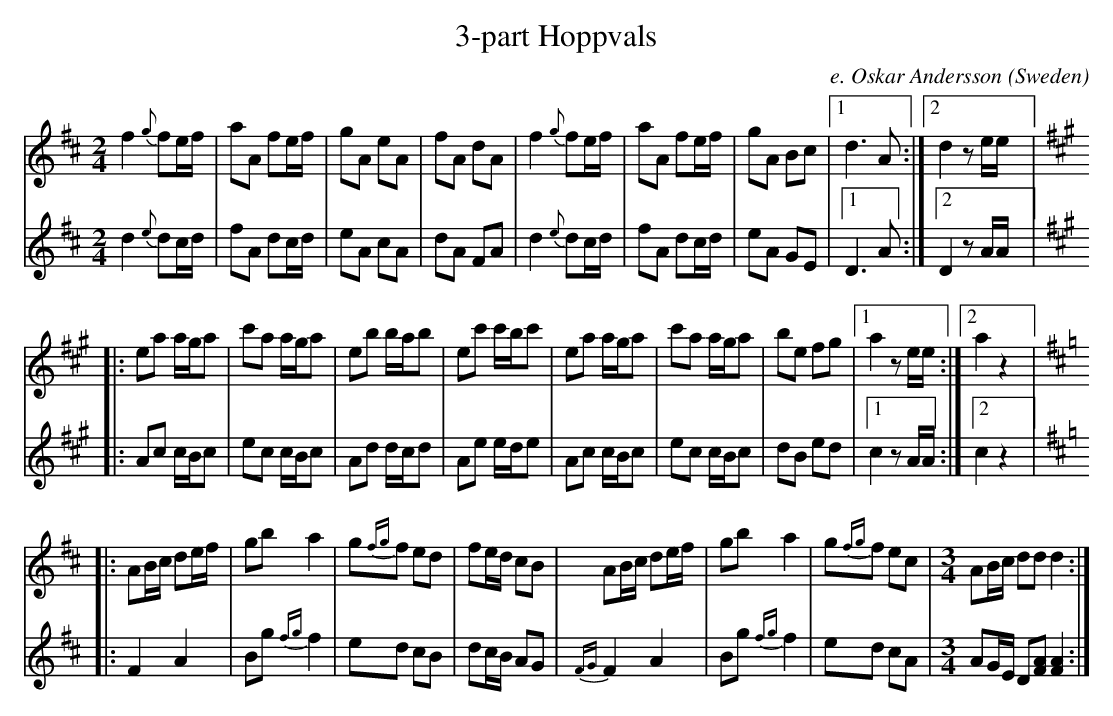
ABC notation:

X:1
T:3-part Hoppvals
C:e. Oskar Andersson
M:2/4
O:Sweden
K:D major
V:1
L:1/8
f2 {g}fe/f/| aA fe/f/| gA eA| fA dA|\
f2 {g}fe/f/| aA fe/f/| gA Bc|1 d3 A :|2 d2z e/e/|:
K:A
ea a/g/a| c'a a/g/a| eb b/a/b| ec' c'/b/c'|\
ea a/g/a| c'a a/g/a| be fg|1 a2 ze/e/ :|2 a2 z2 |:
K:D
AB/c/ de/f/| gb a2| g{fg}f ed| fe/d/ cB|\
AB/c/ de/f/| gb a2| g{fg}f ec|\
M:3/4
AB/c/ dd d2:|
V:2
M:2/4
L:1/8
d2 {e}dc/d/| fA dc/d/| eA cA| dA FA|\
d2 {e}dc/d/| fA dc/d/| eA GE|1 D3 A :|2 D2 zA/A/|:\
K:A
Ac c/B/c| ec c/B/c| Ad d/c/d| Ae e/d/e|\
Ac c/B/c| ec c/B/c| dB ed|1 c2 zA/A/ :|2 c2 z2 |:\
K:D
F2A2 | Bg {fg}f2| ed cB| dc/B/ AG|\
{FG}F2 A2| Bg {fg}f2| ed cA| \
M:3/4
AG/E/ D[FA] [F2A2] :|
